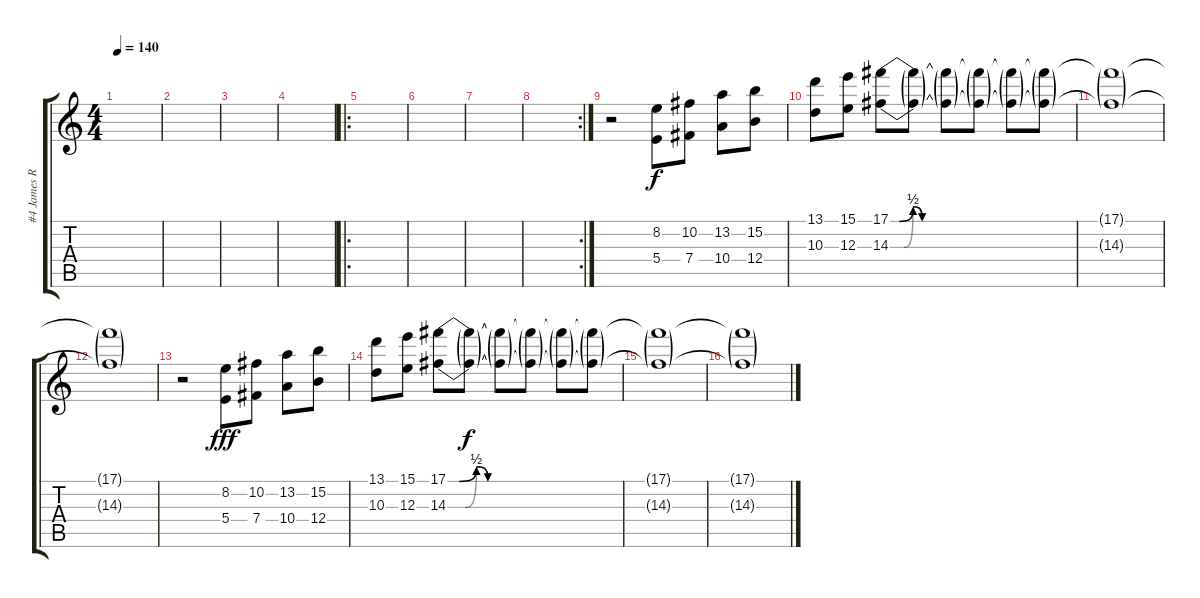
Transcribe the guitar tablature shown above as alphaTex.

\track ("#4 James Root (Extra Parts)" "#4 James R") {instrument distortionguitar}
\staff {score tabs}
\tuning (Db4 Ab3 E3 B2 Gb2 B1) {hide}
\ts (4 4)
\tempo 140
\clef g2
\ks c
|
|
|
|
\ro
|
|
|
\rc 2
|
r.2{volume 16} (8.2 5.4).8 (10.2 7.4).8 (13.2 10.4).8 (15.2 12.4).8 |
(13.1 10.3).8 (15.1 12.3).8 (17.1{be (custom 0 0 2 0 5 2 7 0 45 0 60 0)} 14.3{be (custom 0 0 3 0 5 2 7 0 45 0 60 0)}).8 (17.1{t} 14.3{t}).8{dy f} (17.1{t} 14.3{t}).8 (17.1{t} 14.3{t}).8 (17.1{t} 14.3{t}).8 (17.1{t} 14.3{t}).8 |
(17.1{t} 14.3{t}).1 |
(17.1{t} 14.3{t}).1 |
r.2 (8.2 5.4).8{dy fff} (10.2 7.4).8 (13.2 10.4).8 (15.2 12.4).8 |
(13.1 10.3).8 (15.1 12.3).8 (17.1{be (custom 0 0 2 0 5 2 7 0 45 0 60 0)} 14.3{be (custom 0 0 3 0 5 2 7 0 45 0 60 0)}).8 (17.1{t} 14.3{t}).8{dy f} (17.1{t} 14.3{t}).8 (17.1{t} 14.3{t}).8 (17.1{t} 14.3{t}).8 (17.1{t} 14.3{t}).8 |
(17.1{t} 14.3{t}).1 |
(17.1{t} 14.3{t}).1
